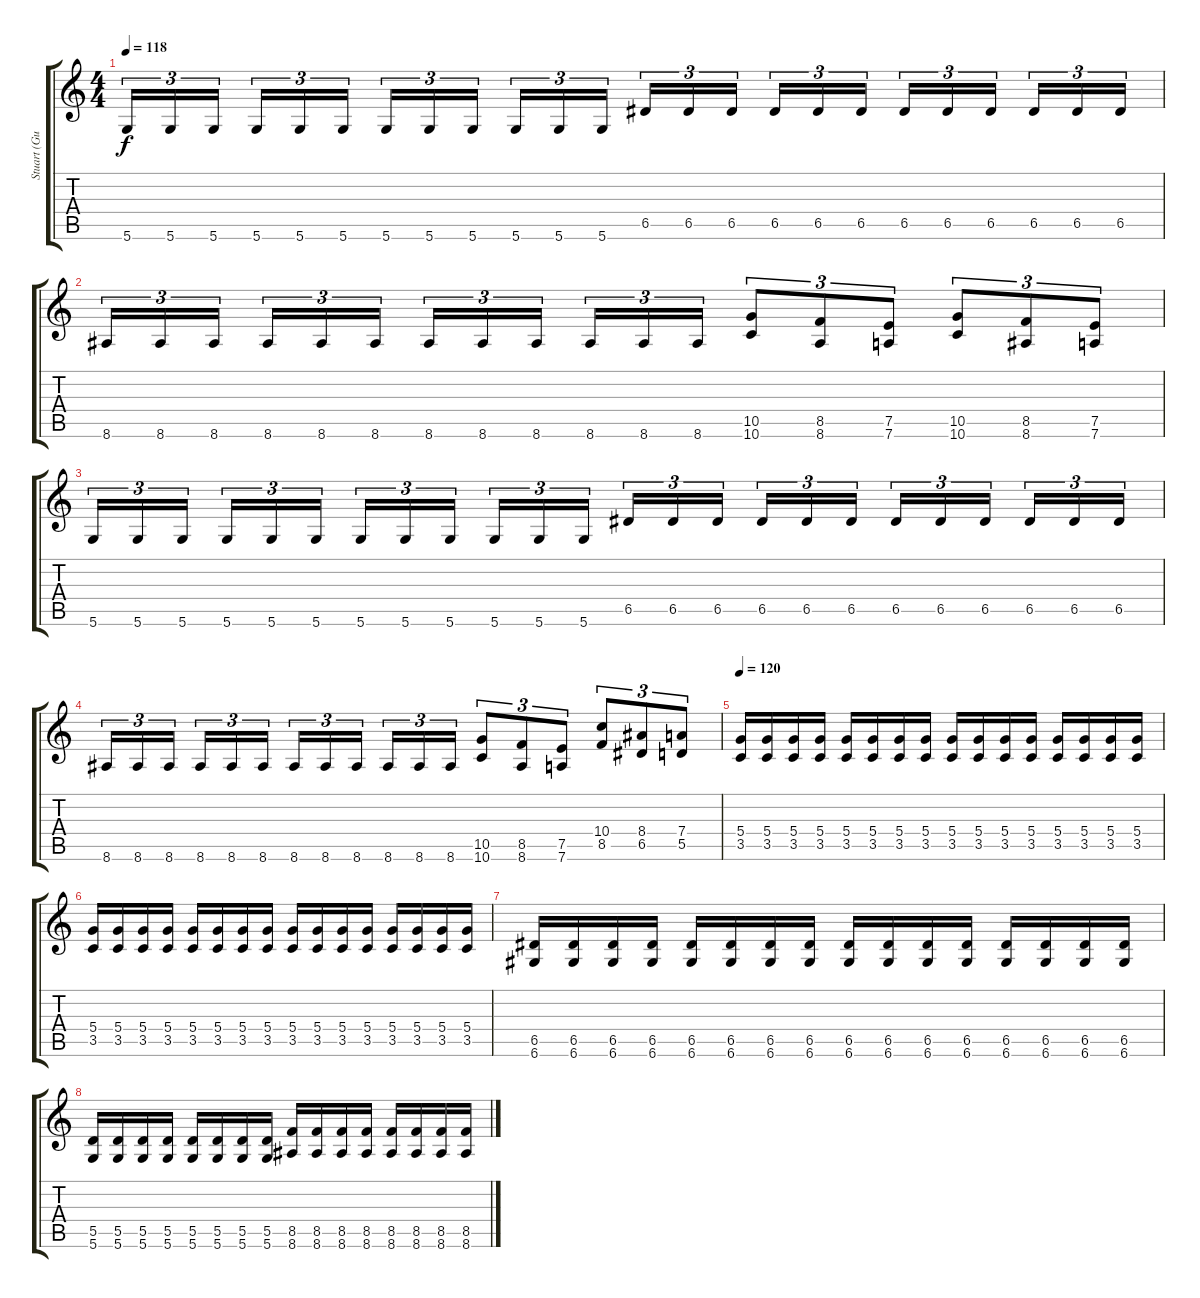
\track ("Stuart (Guitar)" "Stuart (Gu") {instrument overdrivenguitar}
\staff {score tabs}
\tuning (E4 B3 G3 D3 A2 D2) {hide}
\ts (4 4)
\tempo 118
\clef g2
\ks c
5.6.16{tu (3 2) dy f} 5.6.16{tu (3 2)} 5.6.16{tu (3 2)} 5.6.16{tu (3 2)} 5.6.16{tu (3 2)} 5.6.16{tu (3 2)} 5.6.16{tu (3 2)} 5.6.16{tu (3 2)} 5.6.16{tu (3 2)} 5.6.16{tu (3 2)} 5.6.16{tu (3 2)} 5.6.16{tu (3 2)} 6.5.16{tu (3 2)} 6.5.16{tu (3 2)} 6.5.16{tu (3 2)} 6.5.16{tu (3 2)} 6.5.16{tu (3 2)} 6.5.16{tu (3 2)} 6.5.16{tu (3 2)} 6.5.16{tu (3 2)} 6.5.16{tu (3 2)} 6.5.16{tu (3 2)} 6.5.16{tu (3 2)} 6.5.16{tu (3 2)} |
8.6.16{tu (3 2)} 8.6.16{tu (3 2)} 8.6.16{tu (3 2)} 8.6.16{tu (3 2)} 8.6.16{tu (3 2)} 8.6.16{tu (3 2)} 8.6.16{tu (3 2)} 8.6.16{tu (3 2)} 8.6.16{tu (3 2)} 8.6.16{tu (3 2)} 8.6.16{tu (3 2)} 8.6.16{tu (3 2)} (10.5 10.6).8{tu (3 2)} (8.5 8.6).8{tu (3 2)} (7.5 7.6).8{tu (3 2)} (10.5 10.6).8{tu (3 2)} (8.5 8.6).8{tu (3 2)} (7.5 7.6).8{tu (3 2)} |
5.6.16{tu (3 2)} 5.6.16{tu (3 2)} 5.6.16{tu (3 2)} 5.6.16{tu (3 2)} 5.6.16{tu (3 2)} 5.6.16{tu (3 2)} 5.6.16{tu (3 2)} 5.6.16{tu (3 2)} 5.6.16{tu (3 2)} 5.6.16{tu (3 2)} 5.6.16{tu (3 2)} 5.6.16{tu (3 2)} 6.5.16{tu (3 2)} 6.5.16{tu (3 2)} 6.5.16{tu (3 2)} 6.5.16{tu (3 2)} 6.5.16{tu (3 2)} 6.5.16{tu (3 2)} 6.5.16{tu (3 2)} 6.5.16{tu (3 2)} 6.5.16{tu (3 2)} 6.5.16{tu (3 2)} 6.5.16{tu (3 2)} 6.5.16{tu (3 2)} |
8.6.16{tu (3 2)} 8.6.16{tu (3 2)} 8.6.16{tu (3 2)} 8.6.16{tu (3 2)} 8.6.16{tu (3 2)} 8.6.16{tu (3 2)} 8.6.16{tu (3 2)} 8.6.16{tu (3 2)} 8.6.16{tu (3 2)} 8.6.16{tu (3 2)} 8.6.16{tu (3 2)} 8.6.16{tu (3 2)} (10.5 10.6).8{tu (3 2)} (8.5 8.6).8{tu (3 2)} (7.5 7.6).8{tu (3 2)} (10.4 8.5).8{tu (3 2)} (8.4 6.5).8{tu (3 2)} (7.4 5.5).8{tu (3 2)} |
\tempo 120
(5.4 3.5).16 (5.4 3.5).16 (5.4 3.5).16 (5.4 3.5).16 (5.4 3.5).16 (5.4 3.5).16 (5.4 3.5).16 (5.4 3.5).16 (5.4 3.5).16 (5.4 3.5).16 (5.4 3.5).16 (5.4 3.5).16 (5.4 3.5).16 (5.4 3.5).16 (5.4 3.5).16 (5.4 3.5).16 |
(5.4 3.5).16 (5.4 3.5).16 (5.4 3.5).16 (5.4 3.5).16 (5.4 3.5).16 (5.4 3.5).16 (5.4 3.5).16 (5.4 3.5).16 (5.4 3.5).16 (5.4 3.5).16 (5.4 3.5).16 (5.4 3.5).16 (5.4 3.5).16 (5.4 3.5).16 (5.4 3.5).16 (5.4 3.5).16 |
(6.5 6.6).16 (6.5 6.6).16 (6.5 6.6).16 (6.5 6.6).16 (6.5 6.6).16 (6.5 6.6).16 (6.5 6.6).16 (6.5 6.6).16 (6.5 6.6).16 (6.5 6.6).16 (6.5 6.6).16 (6.5 6.6).16 (6.5 6.6).16 (6.5 6.6).16 (6.5 6.6).16 (6.5 6.6).16 |
(5.5 5.6).16 (5.5 5.6).16 (5.5 5.6).16 (5.5 5.6).16 (5.5 5.6).16 (5.5 5.6).16 (5.5 5.6).16 (5.5 5.6).16 (8.5 8.6).16 (8.5 8.6).16 (8.5 8.6).16 (8.5 8.6).16 (8.5 8.6).16 (8.5 8.6).16 (8.5 8.6).16 (8.5 8.6).16
